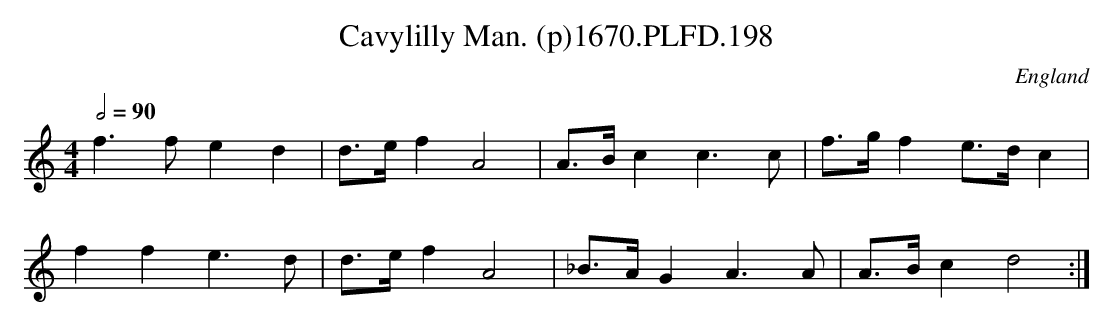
X:1
T:Cavylilly Man. (p)1670.PLFD.198
M:4/4
L:1/8
Q:1/2=90
O:England
K:C
f3fe2d2|d>ef2A4|A>Bc2c3c|f>gf2e>dc2|
f2f2e3d|d>ef2A4|_B>AG2A3A|A>Bc2d4:|
